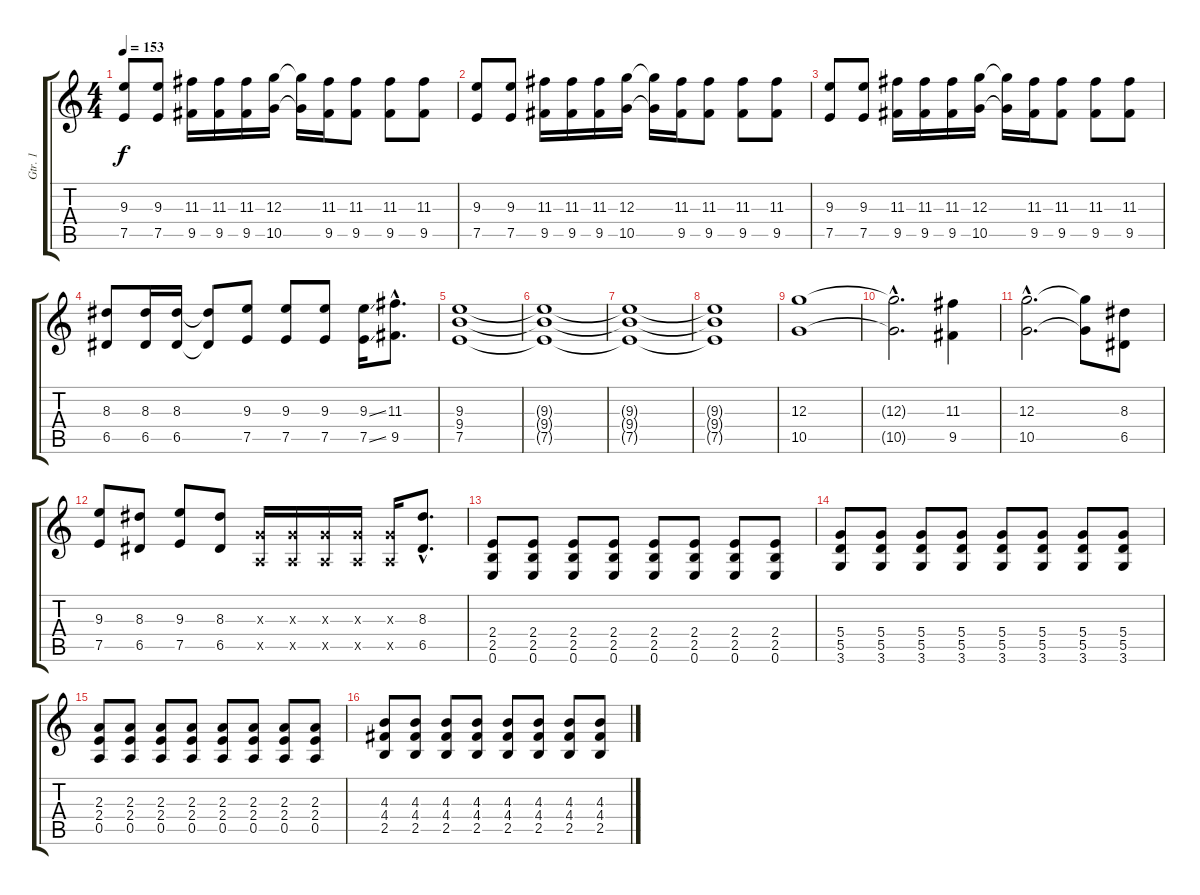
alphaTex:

\track ("Gtr. 1" "Gtr. 1") {instrument distortionguitar}
\staff {score tabs}
\tuning (E4 B3 G3 D3 A2 E2) {hide}
\ts (4 4)
\tempo 153
\clef g2
\ks c
(9.3 7.5).8{dy f} (9.3 7.5).8 (11.3 9.5).16 (11.3 9.5).16 (11.3 9.5).16 (12.3 10.5).16 (12.3{t} 10.5{t}).16 (11.3 9.5).16 (11.3 9.5).8 (11.3 9.5).8 (11.3 9.5).8 |
(9.3 7.5).8 (9.3 7.5).8 (11.3 9.5).16 (11.3 9.5).16 (11.3 9.5).16 (12.3 10.5).16 (12.3{t} 10.5{t}).16 (11.3 9.5).16 (11.3 9.5).8 (11.3 9.5).8 (11.3 9.5).8 |
(9.3 7.5).8 (9.3 7.5).8 (11.3 9.5).16 (11.3 9.5).16 (11.3 9.5).16 (12.3 10.5).16 (12.3{t} 10.5{t}).16 (11.3 9.5).16 (11.3 9.5).8 (11.3 9.5).8 (11.3 9.5).8 |
(8.3 6.5).8 (8.3 6.5).16 (8.3 6.5).16 (8.3{t} 6.5{t}).8 (9.3 7.5).8 (9.3 7.5).8 (9.3 7.5).8 (9.3{ss} 7.5{ss}).16 (11.3{hac} 9.5{hac}).8{d} |
(9.3 9.4 7.5).1 |
(9.3{t} 9.4{t} 7.5{t}).1 |
(9.3{t} 9.4{t} 7.5{t}).1 |
(9.3{t} 9.4{t} 7.5{t}).1 |
(12.3 10.5).1 |
(12.3{hac t} 10.5{hac t}).2{d} (11.3 9.5).4 |
(12.3{hac} 10.5{hac}).2{d} (12.3{t} 10.5{t}).8 (8.3 6.5).8 |
(9.3 7.5).8 (8.3 6.5).8 (9.3 7.5).8 (8.3 6.5).8 (0.3{x} 0.5{x}).16 (0.3{x} 0.5{x}).16 (0.3{x} 0.5{x}).16 (0.3{x} 0.5{x}).16 (0.3{x} 0.5{x}).16 (8.3{hac} 6.5{hac}).8{d} |
(2.4 2.5 0.6).8 (2.4 2.5 0.6).8 (2.4 2.5 0.6).8 (2.4 2.5 0.6).8 (2.4 2.5 0.6).8 (2.4 2.5 0.6).8 (2.4 2.5 0.6).8 (2.4 2.5 0.6).8 |
(5.4 5.5 3.6).8 (5.4 5.5 3.6).8 (5.4 5.5 3.6).8 (5.4 5.5 3.6).8 (5.4 5.5 3.6).8 (5.4 5.5 3.6).8 (5.4 5.5 3.6).8 (5.4 5.5 3.6).8 |
(2.3 2.4 0.5).8 (2.3 2.4 0.5).8 (2.3 2.4 0.5).8 (2.3 2.4 0.5).8 (2.3 2.4 0.5).8 (2.3 2.4 0.5).8 (2.3 2.4 0.5).8 (2.3 2.4 0.5).8 |
(4.3 4.4 2.5).8 (4.3 4.4 2.5).8 (4.3 4.4 2.5).8 (4.3 4.4 2.5).8 (4.3 4.4 2.5).8 (4.3 4.4 2.5).8 (4.3 4.4 2.5).8 (4.3 4.4 2.5).8
